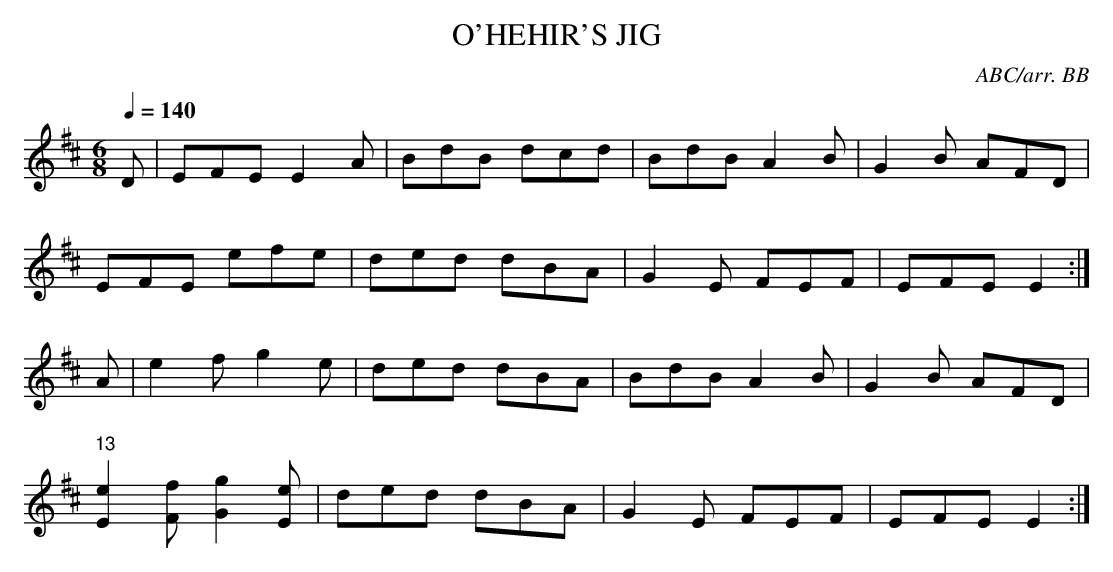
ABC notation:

X:1
T:O'HEHIR'S JIG
C:ABC/arr. BB
Y:"Central Clare" (Roche)
through and higher notes
on repeat.
Q:1/4=140
L:1/8
M:6/8
K:Edor
D|EFE E2A|BdB dcd|BdB A2B|G2B AFD|
EFE efe|ded dBA|G2E FEF|EFE E2:|
A|e2f g2e|ded dBA|BdB A2B|G2B AFD|
"13"[e2E2][fF] [g2G2][eE]|ded dBA|\
G2E FEF|EFE E2:|
